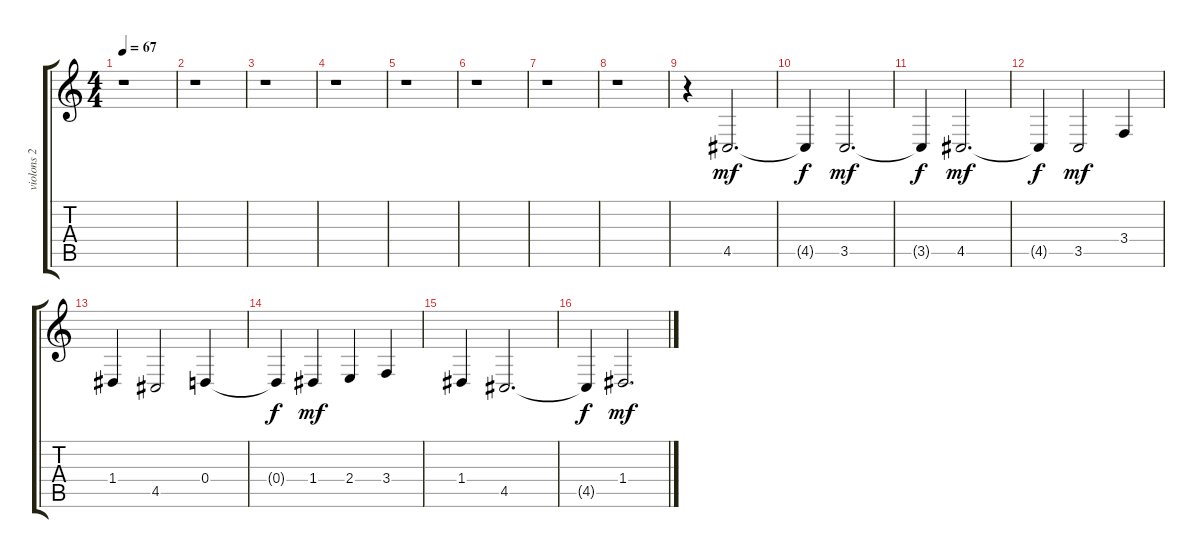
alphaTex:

\track ("violons 2" "violons 2") {instrument stringensemble1}
\staff {score tabs}
\tuning (E4 B3 G3 D3 A2 E2) {hide}
\ts (4 4)
\tempo 67
\clef g2
\ks c
r.1{dy mf instrument stringensemble1} |
r.1 |
r.1 |
r.1 |
r.1 |
r.1 |
r.1 |
r.1 |
r.4 4.5.2{d volume 0} |
4.5{t}.4{dy f} 3.5.2{d dy mf volume 12} |
3.5{t}.4{dy f} 4.5.2{d dy mf} |
4.5{t}.4{dy f} 3.5.2{dy mf} 3.4.4 |
1.4.4 4.5.2 0.4.4 |
0.4{t}.4{dy f} 1.4.4{dy mf} 2.4.4 3.4.4 |
1.4.4 4.5.2{d} |
4.5{t}.4{dy f} 1.4.2{d dy mf}
